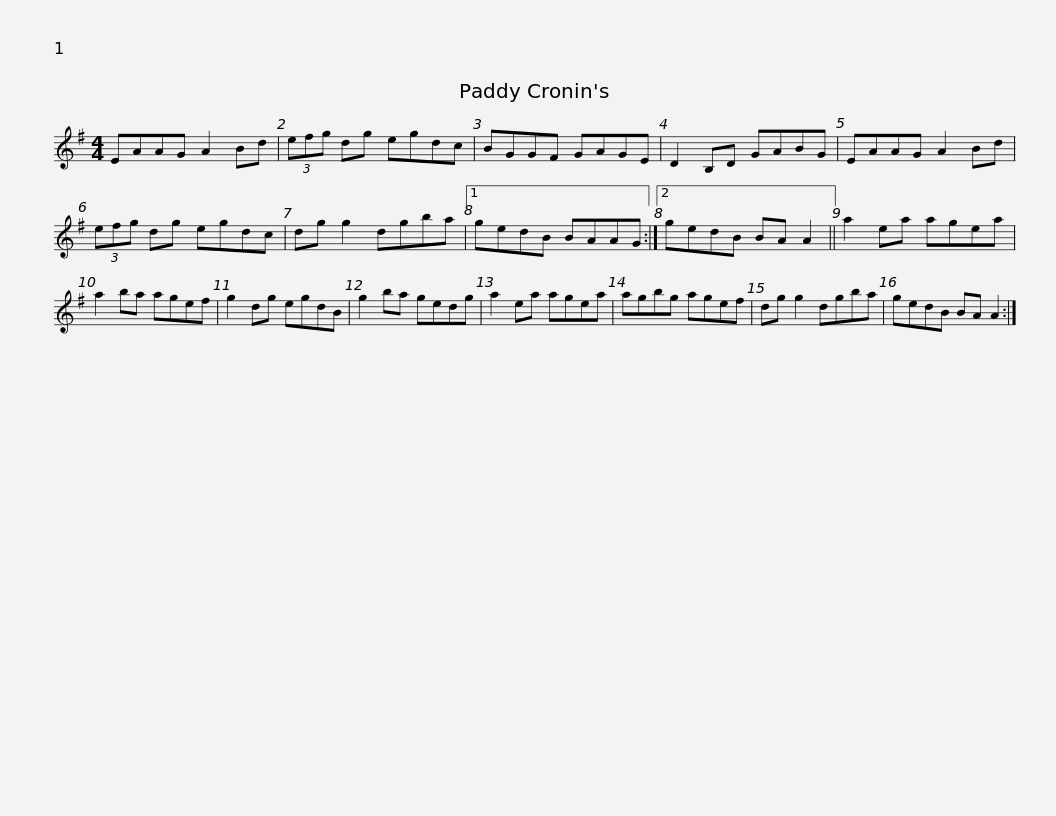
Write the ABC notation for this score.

X:1
L:1/8
M:4/4
I:linebreak $
K:G
V:1 treble
V:1
 EAAG A2 Bd | (3efg dg egdc | BGGF GAGE | D2 B,D GABG | EAAG A2 Bd |$ %5
 (3efg dg egdc | dg g2 dgba |1 gedB BAAG :|2 gedB BA A2 || a2 ea agea |$ %10
 a2 ba agef | g2 dg egdB | g2 ba gedg | a2 ea agea | agbg agef |$ %15
 dg g2 dgba | gedB BA A2 :| %17
